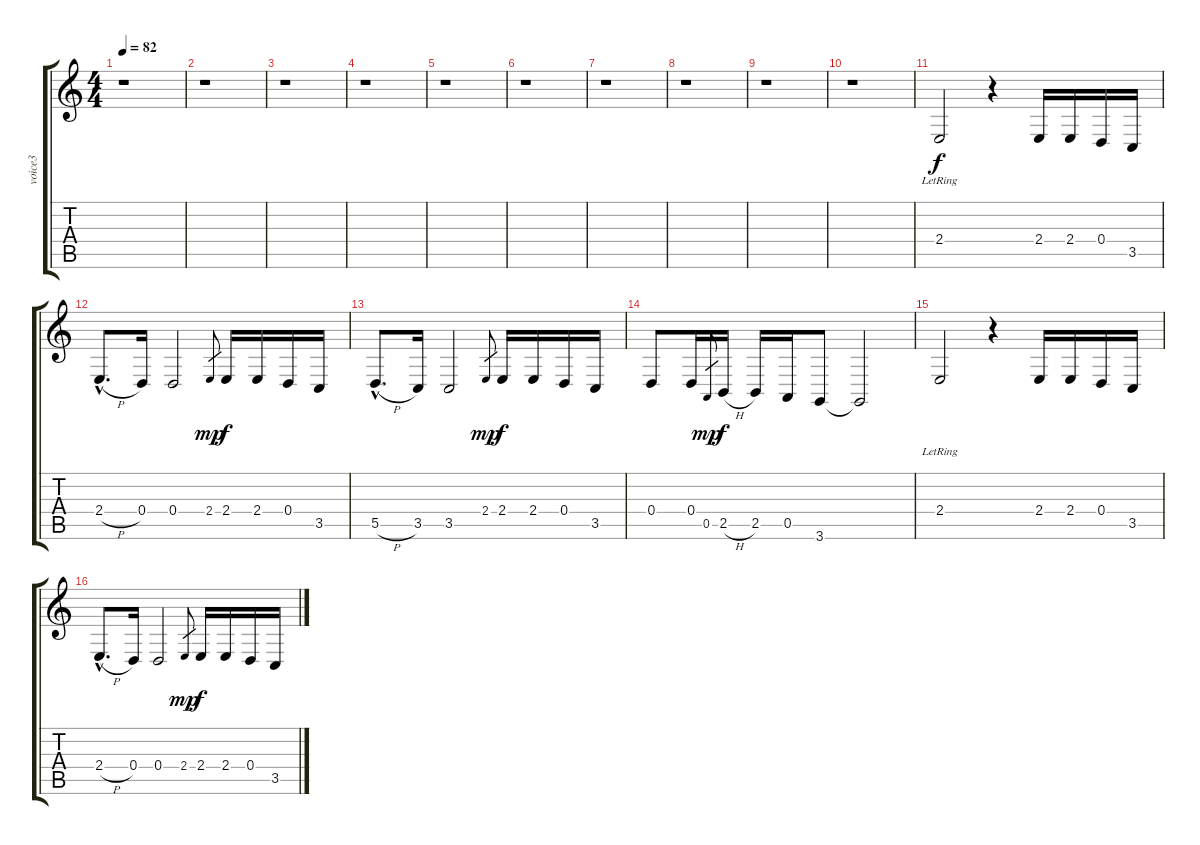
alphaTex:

\track ("voice3" "voice3") {instrument tenorsax}
\staff {score tabs}
\tuning (E4 B3 G3 D3 A2 E2) {hide}
\ts (4 4)
\tempo 82
\clef g2
\ks c
r.1{dy f instrument tenorsax} |
r.1 |
r.1 |
r.1 |
r.1 |
r.1 |
r.1 |
r.1 |
r.1 |
r.1 |
2.4{lr}.2 r.4 2.4.16 2.4.16 0.4.16 3.5.16 |
2.4{h hac}.8{d} 0.4.16 0.4.2 2.4.8{gr dy mp} 2.4.16{dy f} 2.4.16 0.4.16 3.5.16 |
5.5{h hac}.8{d} 3.5.16 3.5.2 2.4.8{gr dy mp} 2.4.16{dy f} 2.4.16 0.4.16 3.5.16 |
0.4.8 0.4.16 0.5.8{gr dy mp} 2.5{h}.16{dy f} 2.5.16 0.5.16 3.6.8 3.6{t}.2 |
2.4{lr}.2 r.4 2.4.16 2.4.16 0.4.16 3.5.16 |
2.4{h hac}.8{d} 0.4.16 0.4.2 2.4.8{gr dy mp} 2.4.16{dy f} 2.4.16 0.4.16 3.5.16
